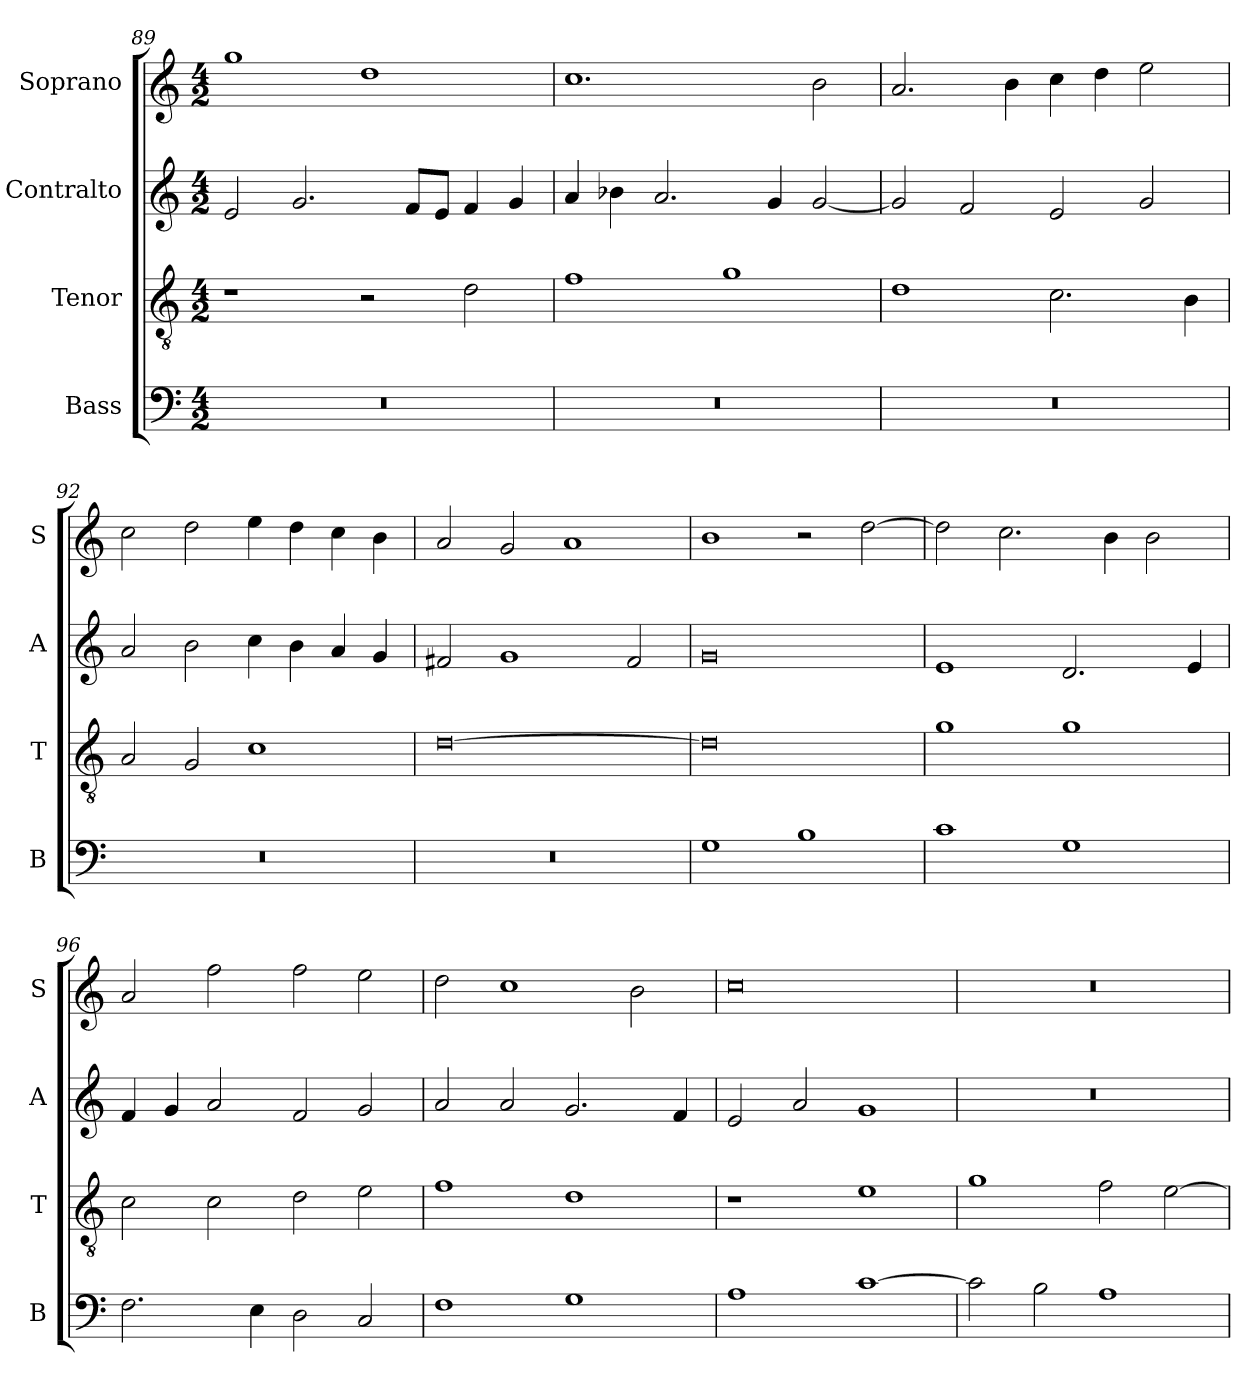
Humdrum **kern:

**kern	**kern	**kern	**kern
*part4	*part3	*part2	*part1
*staff4	*staff3	*staff2	*staff1
*I"Bass	*I"Tenor	*I"Contralto	*I"Soprano
*I'B	*I'T	*I'A	*I'S
*clefF4	*clefGv2	*clefG2	*clefG2
*k[]	*k[]	*k[]	*k[]
*M4/2	*M4/2	*M4/2	*M4/2
=89	=89	=89	=89
0r	1r	2e	1gg
.	.	2.g	.
.	2r	.	1dd
.	.	8f/L	.
.	.	8e/J	.
.	2d	4f	.
.	.	4g	.
=90	=90	=90	=90
0r	1f	4a	1.cc
.	.	4b-X	.
.	.	2.a	.
.	1g	.	.
.	.	4g	.
.	.	[2g	2b
=91	=91	=91	=91
0r	1d	2g]	2.a
.	.	2f	.
.	.	.	4b
.	2.c	2e	4cc
.	.	.	4dd
.	.	2g	2ee
.	4B	.	.
=92	=92	=92	=92
0r	2A	2a	2cc
.	2G	2b	2dd
.	1c	4cc	4ee
.	.	4b	4dd
.	.	4a	4cc
.	.	4g	4b
=93	=93	=93	=93
0r	[0d	2f#X	2a
.	.	1g	2g
.	.	.	1a
.	.	2f#	.
=94	=94	=94	=94
1G	0d]	0g	1b
1B	.	.	2r
.	.	.	[2dd
=95	=95	=95	=95
1c	1g	1e	2dd]
.	.	.	2.cc
1G	1g	2.d	.
.	.	.	4b
.	.	.	2b
.	.	4e	.
=96	=96	=96	=96
2.F	2c	4f	2a
.	.	4g	.
.	2c	2a	2ff
4E	.	.	.
2D	2d	2f	2ff
2C	2e	2g	2ee
=97	=97	=97	=97
1F	1f	2a	2dd
.	.	2a	1cc
1G	1d	2.g	.
.	.	.	2b
.	.	4f	.
=98	=98	=98	=98
1A	1r	2e	0cc
.	.	2a	.
[1c	1e	1g	.
=99	=99	=99	=99
2c]	1g	0r	0r
2B	.	.	.
1A	2f	.	.
.	[2e	.	.
=	=	=	=
*-	*-	*-	*-
